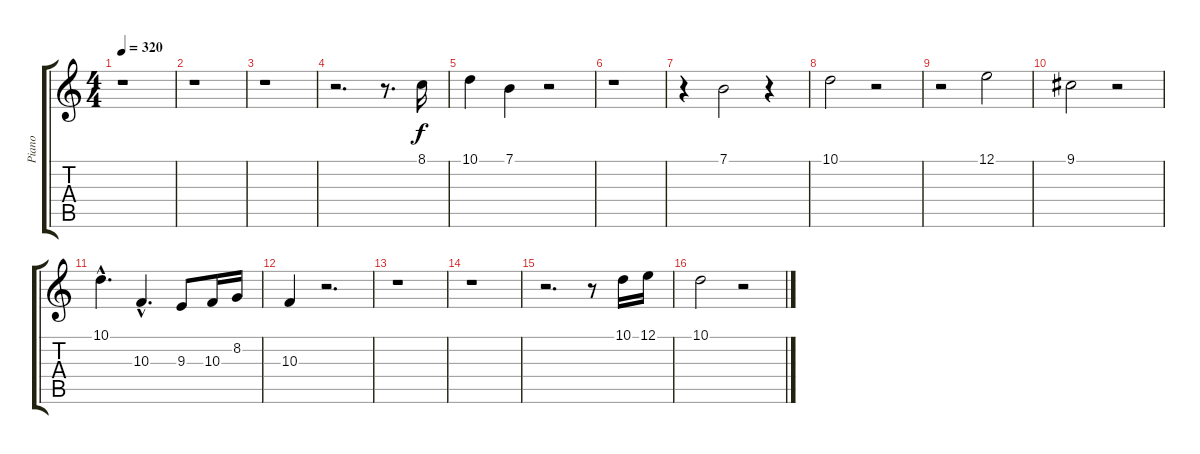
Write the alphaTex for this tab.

\track ("Piano" "Piano") {instrument brightacousticpiano}
\staff {score tabs}
\tuning (E4 B3 G3 D3 A2 E2) {hide}
\ts (4 4)
\tempo 320
\clef g2
\ks c
r.1{dy f} |
r.1 |
r.1 |
r.2{d} r.8{d} 8.1.16 |
10.1.4 7.1.4 r.2 |
r.1 |
r.4 7.1.2 r.4 |
10.1.2 r.2 |
r.2 12.1.2 |
9.1.2 r.2 |
10.1{hac}.4{d} 10.3{hac}.4{d} 9.3.8 10.3.16 8.2.16 |
10.3.4 r.2{d} |
r.1 |
r.1 |
r.2{d} r.8 10.1.16 12.1.16 |
10.1.2 r.2
